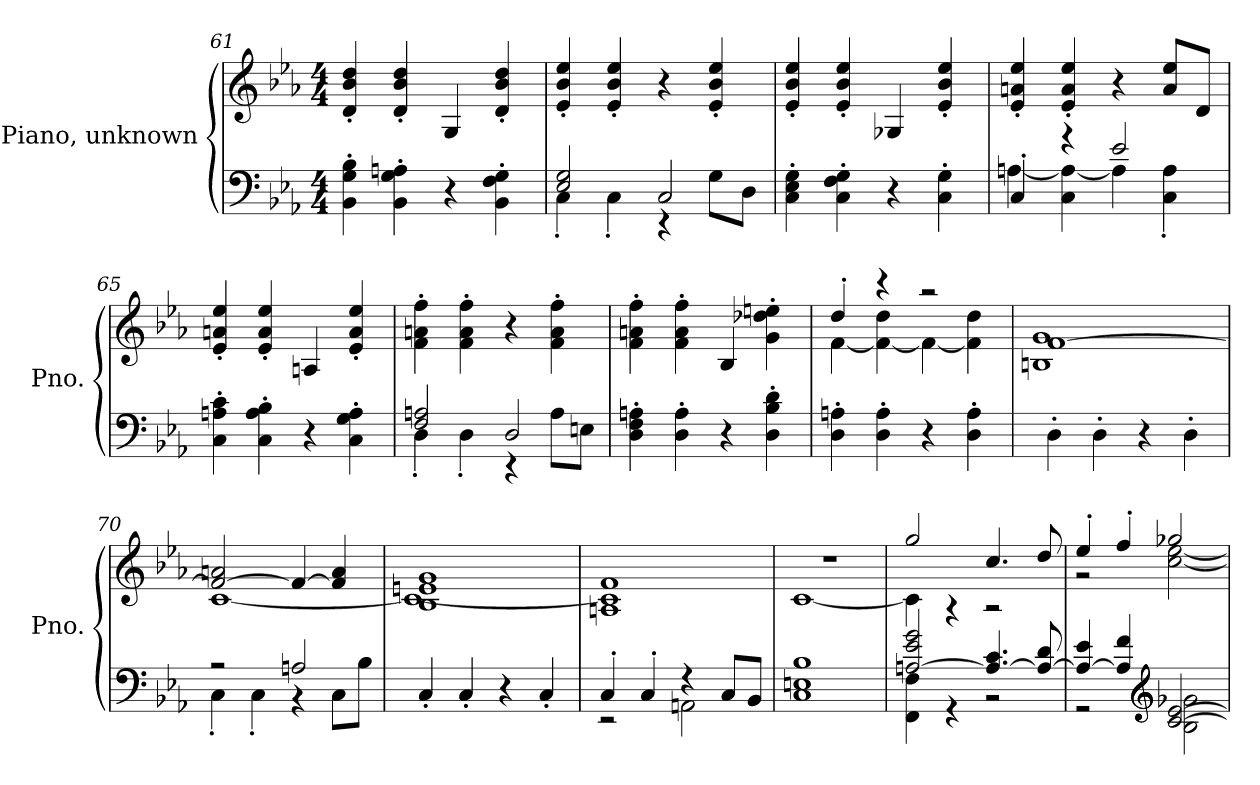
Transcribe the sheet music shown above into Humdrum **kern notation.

**kern	**kern
*part1	*part1
*staff2	*staff1
*I"Piano, unknown	*
*I'Pno.	*
*clefF4	*clefG2
*k[b-e-a-]	*k[b-e-a-]
*M4/4	*M4/4
=61	=61
4BB-\' 4G\' 4B-\'	4d/' 4b-/' 4dd/'
4BB-\' 4G\' 4An\'	4d/' 4b-/' 4dd/'
4r	4G/
4BB-\' 4F\' 4G\'	4d/' 4b-/' 4dd/'
=62	=62
*^	*
2E-/ 2G/	4C'\	4e-/' 4b-/' 4ee-/'
.	4C'\	4e-/' 4b-/' 4ee-/'
2C/	4r	4r
.	8G\L	4e-/' 4b-/' 4ee-/'
.	8D\J	.
*v	*v	*
=63	=63
4C\' 4E-\' 4G\'	4e-/' 4b-/' 4ee-/'
4C\' 4F\' 4G\'	4e-/' 4b-/' 4ee-/'
4r	4G-X/
4C\' 4G\'	4e-/' 4b-/' 4ee-/'
=64	=64
*^	*
4C'/	[4An\	4e-/' 4an/' 4ee-/'
4r	4C\ 4A\_	4e-/' 4a/' 4ee-/'
2e-/	4A\]	4r
.	4C\' 4A\'	8a/ 8ee-/L
.	.	8d/J
*v	*v	*
=65	=65
4C\' 4An\' 4c\'	4e-/' 4an/' 4ee-/'
4C\' 4A\' 4B-\'	4e-/' 4a/' 4ee-/'
4r	4An/
4C\' 4G\' 4A\'	4e-/' 4a/' 4ee-/'
!!LO:LB:g=z
=66	=66
*^	*
2F/ 2An/	4D'\	4f\' 4an\' 4ff\'
.	4D'\	4f\' 4a\' 4ff\'
2D/	4r	4r
.	8A\L	4f\' 4a\' 4ff\'
.	8En\J	.
*v	*v	*
=67	=67
4D\' 4F\' 4An\'	4f\' 4an\' 4ff\'
4D\' 4A\'	4f\' 4a\' 4ff\'
4r	4B-/
4D\' 4B-\' 4d\'	4g\' 4dd-X\' 4een\'
=68	=68
*	*^
4D\' 4An\'	4dd'/	[4f\
4D\' 4A\'	4r	4f\_ 4dd\
4r	2r	4f\_
4D\' 4A\'	.	4f\] 4dd\
=69	=69	=69
4D'\	[1f	1Bn 1g
4D'\	.	.
4r	.	.
4D'\	.	.
=70	=70	=70
*^	*	*
2r	4C'\	2f/_ 2an/	[1c
.	4C'\	.	.
2An/	4r	4f/_	.
.	8C\L	4f/] 4a/	.
.	8B-\J	.	.
*v	*v	*	*
=71	=71	=71
4C'/	1B- 1en 1g	1c_
4C'/	.	.
4r	.	.
4C'/	.	.
!!LO:LB:g=z	!!
=72	=72	=72
*^	*	*
4C'/	2r	1An 1f	1c]
4C'/	.	.	.
4r	2AAn\	.	.
8C/L	.	.	.
8BB-/J	.	.	.
*v	*v	*	*
=73	=73	=73
1C 1En 1B-	1r	[1c
=74	=74	=74
*^	*	*
[2An/ 2e-/ 2g/	4FF\ 4F\	2gg/	4c\]
.	4r	.	4r
4.A/_ 4.c/	2r	4.cc/	2r
8A/_ 8d/	.	8dd/	.
=75	=75	=75	=75
4A/_ 4e-/	2r	4ee-'/	2r
4A/] 4f/	.	4ff'/	.
*clefG2	*	*	*
[2c/ [2e-/	2B-\ 2g-X\	2gg-X/	[2cc\ [2ee-\
*v	*v	*	*
*	*v	*v
=	=
*-	*-
